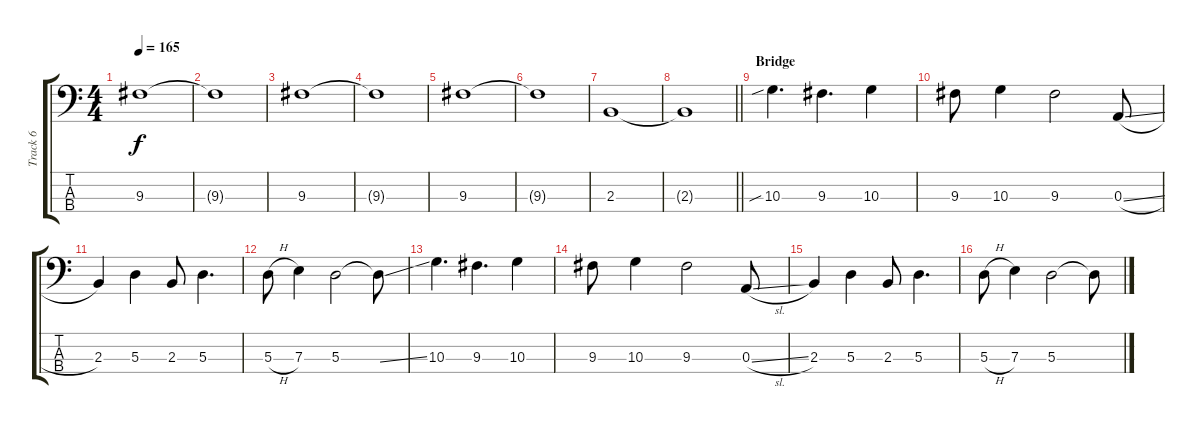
\track ("Track 6" "Track 6") {instrument electricbassfinger}
\staff {score tabs}
\tuning (G2 D2 A1 E1) {hide}
\ts (4 4)
\tempo 165
\clef f4
\ks c
9.3.1{dy f} |
9.3{t}.1 |
9.3.1 |
9.3{t}.1 |
9.3.1 |
9.3{t}.1 |
2.3.1 |
\barLineRight lightlight
2.3{t}.1 |
\section ("" "Bridge")
10.3{sib}.4{d} 9.3.4{d} 10.3.4 |
9.3.8 10.3.4 9.3.2 0.3{sl}.8 |
2.3.4 5.3.4 2.3.8 5.3.4{d} |
5.3{h}.8 7.3.4 5.3.2 5.3{ss t}.8 |
10.3.4{d} 9.3.4{d} 10.3.4 |
9.3.8 10.3.4 9.3.2 0.3{sl}.8 |
2.3.4 5.3.4 2.3.8 5.3.4{d} |
5.3{h}.8 7.3.4 5.3.2 5.3{ss t}.8
